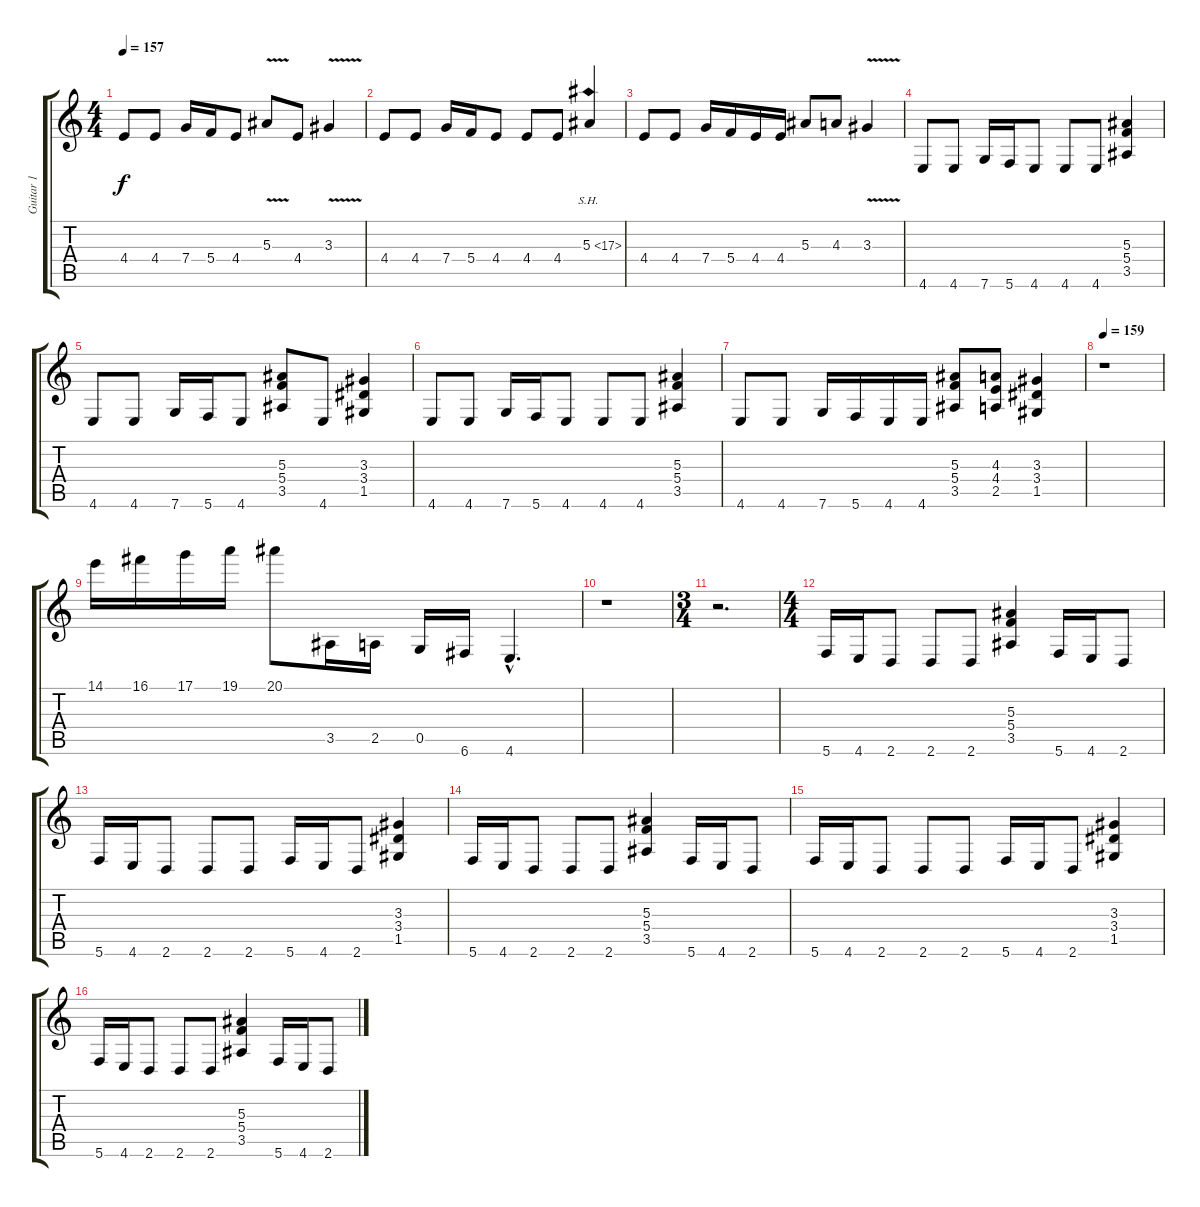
\track ("Guitar 1" "Guitar 1") {instrument acousticguitarsteel}
\staff {score tabs}
\tuning (D4 A3 F3 C3 G2 C2) {hide}
\ts (4 4)
\tempo 157
\clef g2
\ks c
4.4.8{dy f} 4.4.8 7.4.16 5.4.16 4.4.8 5.3{v}.8 4.4.8 3.3{v}.4 |
4.4.8 4.4.8 7.4.16 5.4.16 4.4.8 4.4.8 4.4.8 5.3{sh 12}.4 |
4.4.8 4.4.8 7.4.16 5.4.16 4.4.16 4.4.16 5.3.8 4.3.8 3.3{v}.4 |
4.6.8 4.6.8 7.6.16 5.6.16 4.6.8 4.6.8 4.6.8 (5.3 5.4 3.5).4 |
4.6.8 4.6.8 7.6.16 5.6.16 4.6.8 (5.3 5.4 3.5).8 4.6.8 (3.3 3.4 1.5).4 |
4.6.8 4.6.8 7.6.16 5.6.16 4.6.8 4.6.8 4.6.8 (5.3 5.4 3.5).4 |
4.6.8 4.6.8 7.6.16 5.6.16 4.6.16 4.6.16 (5.3 5.4 3.5).8 (4.3 4.4 2.5).8 (3.3 3.4 1.5).4 |
\tempo 159
r.1 |
14.1.16{volume 11 balance 1 instrument vibraphone} 16.1.16 17.1.16 19.1.16 20.1.8 3.5.16{volume 14 balance 15 instrument baritonesax} 2.5.16 0.5.16 6.6.16 4.6{hac}.4{d} |
r.1 |
\ts (3 4)
r.2{d} |
\ts (4 4)
5.6.16{volume 15 instrument distortionguitar} 4.6.16 2.6.8 2.6.8 2.6.8 (5.3 5.4 3.5).4 5.6.16 4.6.16 2.6.8 |
5.6.16 4.6.16 2.6.8 2.6.8 2.6.8 5.6.16 4.6.16 2.6.8 (3.3 3.4 1.5).4 |
5.6.16 4.6.16 2.6.8 2.6.8 2.6.8 (5.3 5.4 3.5).4 5.6.16 4.6.16 2.6.8 |
5.6.16 4.6.16 2.6.8 2.6.8 2.6.8 5.6.16 4.6.16 2.6.8 (3.3 3.4 1.5).4 |
5.6.16 4.6.16 2.6.8 2.6.8 2.6.8 (5.3 5.4 3.5).4 5.6.16 4.6.16 2.6.8
